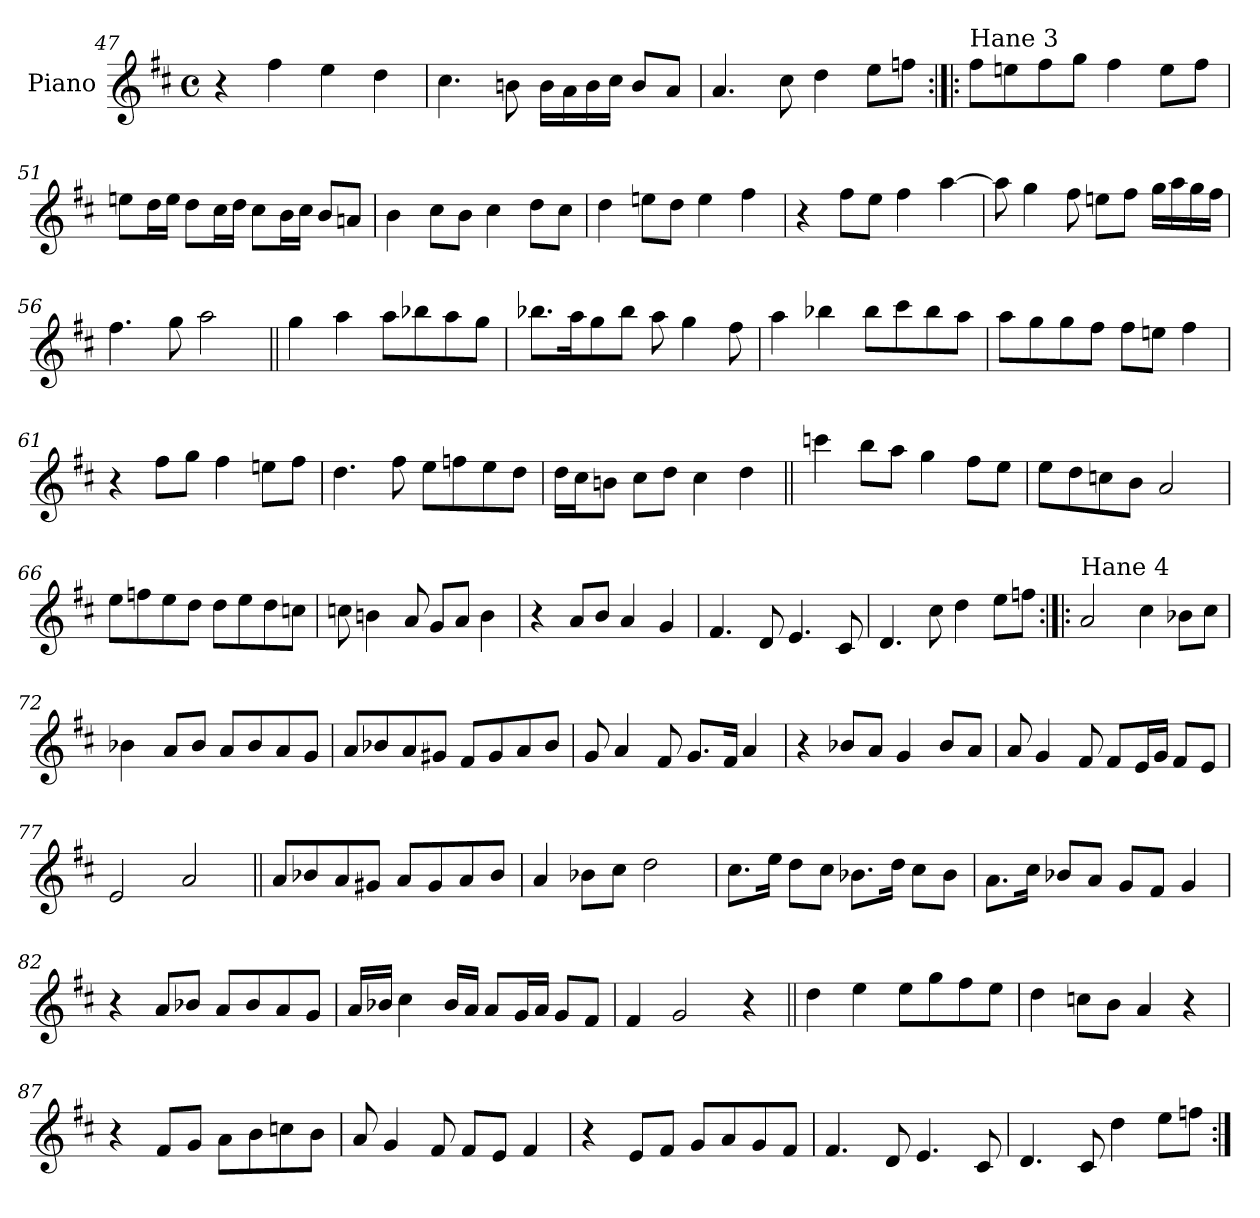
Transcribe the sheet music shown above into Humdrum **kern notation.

**kern
*part1
*staff1
*I"Piano
*I'Pno.
*clefG2
*k[f#c#]
*M4/4
*met(c)
=47
4r
4ff#\
4ee\
4dd\
=48
4.cc#\
8bn\
16b\LL
16a\
16b\
16cc#\JJ
8b/L
8a/J
!!LO:LB:g=z
=49
4.a/
8cc#\
4dd\
8ee\L
8ffn\J
=50:|!|:
!LO:TX:a:t=Hane 3
8ff#\L
8een\
8ff#\
8gg\J
4ff#\
8ee\L
8ff#\J
=51
8een\L
16dd\L
16ee\JJ
8dd\L
16cc#\L
16dd\JJ
8cc#\L
16b\L
16cc#\JJ
8b/L
8an/J
=52
4b\
8cc#\L
8b\J
4cc#\
8dd\L
8cc#\J
=53
4dd\
8een\L
8dd\J
4ee\
4ff#\
!!LO:PB:g=z
=54
4r
8ff#\L
8ee\J
4ff#\
[4aa\
=55
8aa\]
4gg\
8ff#\
8een\L
8ff#\J
16gg\LL
16aa\
16gg\
16ff#\JJ
=56
4.ff#\
8gg\
2aa\
=57||
4gg\
4aa\
8aa\L
8bb-X\
8aa\
8gg\J
=58
8.bb-X\L
16aa\K
8gg\
8bb-\J
8aa\
4gg\
8ff#\
!!LO:LB:g=z
=59
4aa\
4bb-X\
8bb-\L
8ccc#\
8bb-\
8aa\J
=60
8aa\L
8gg\
8gg\
8ff#\J
8ff#\L
8een\J
4ff#\
=61
4r
8ff#\L
8gg\J
4ff#\
8een\L
8ff#\J
=62
4.dd\
8ff#\
8ee\L
8ffn\
8ee\
8dd\J
=63
16dd\LL
16cc#\J
8bn\J
8cc#\L
8dd\J
4cc#\
4dd\
!!LO:LB:g=z
=64||
4cccn\
8bb\L
8aa\J
4gg\
8ff#\L
8ee\J
=65
8ee\L
8dd\
8ccn\
8b\J
2a/
=66
8ee\L
8ffn\
8ee\
8dd\J
8dd\L
8ee\
8dd\
8ccn\J
=67
8ccn\
4bn\
8a/
8g/L
8a/J
4b\
=68
4r
8a/L
8b/J
4a/
4g/
=69
4.f#/
8d/
4.e/
8c#/
!!LO:LB:g=z
=70
4.d/
8cc#\
4dd\
8ee\L
8ffn\J
=71:|!|:
!LO:TX:a:t=Hane 4
2a/
4cc#\
8b-X\L
8cc#\J
=72
4b-X\
8a/L
8b-/J
8a/L
8b-/
8a/
8g/J
=73
8a/L
8b-X/
8a/
8g#X/J
8f#/L
8g#/
8a/
8b-/J
=74
8g/
4a/
8f#/
8.g/L
16f#/Jk
4a/
!!LO:LB:g=z
=75
4r
8b-X/L
8a/J
4g/
8b-/L
8a/J
=76
8a/
4g/
8f#/
8f#/L
16e/L
16g/JJ
8f#/L
8e/J
=77
2e/
2a/
=78||
8a/L
8b-X/
8a/
8g#X/J
8a/L
8g#/
8a/
8b-/J
=79
4a/
8b-X\L
8cc#\J
2dd\
!!LO:LB:g=z
=80
8.cc#\L
16ee\Jk
8dd\L
8cc#\J
8.b-X\L
16dd\Jk
8cc#\L
8b-\J
=81
8.a\L
16cc#\Jk
8b-X/L
8a/J
8g/L
8f#/J
4g/
=82
4r
8a/L
8b-X/J
8a/L
8b-/
8a/
8g/J
=83
16a/LL
16b-X/JJ
4cc#\
16b-/LL
16a/JJ
8a/L
16g/L
16a/JJ
8g/L
8f#/J
=84
4f#/
2g/
4r
!!LO:LB:g=z
=85||
4dd\
4ee\
8ee\L
8gg\
8ff#\
8ee\J
=86
4dd\
8ccn\L
8b\J
4a/
4r
=87
4r
8f#/L
8g/J
8a\L
8b\
8ccn\
8b\J
=88
8a/
4g/
8f#/
8f#/L
8e/J
4f#/
=89
4r
8e/L
8f#/J
8g/L
8a/
8g/
8f#/J
=90
4.f#/
8d/
4.e/
8c#/
!!LO:LB:g=z
=91
4.d/
8c#/
4dd\
8ee\L
8ffn\J
=:|!
*-
